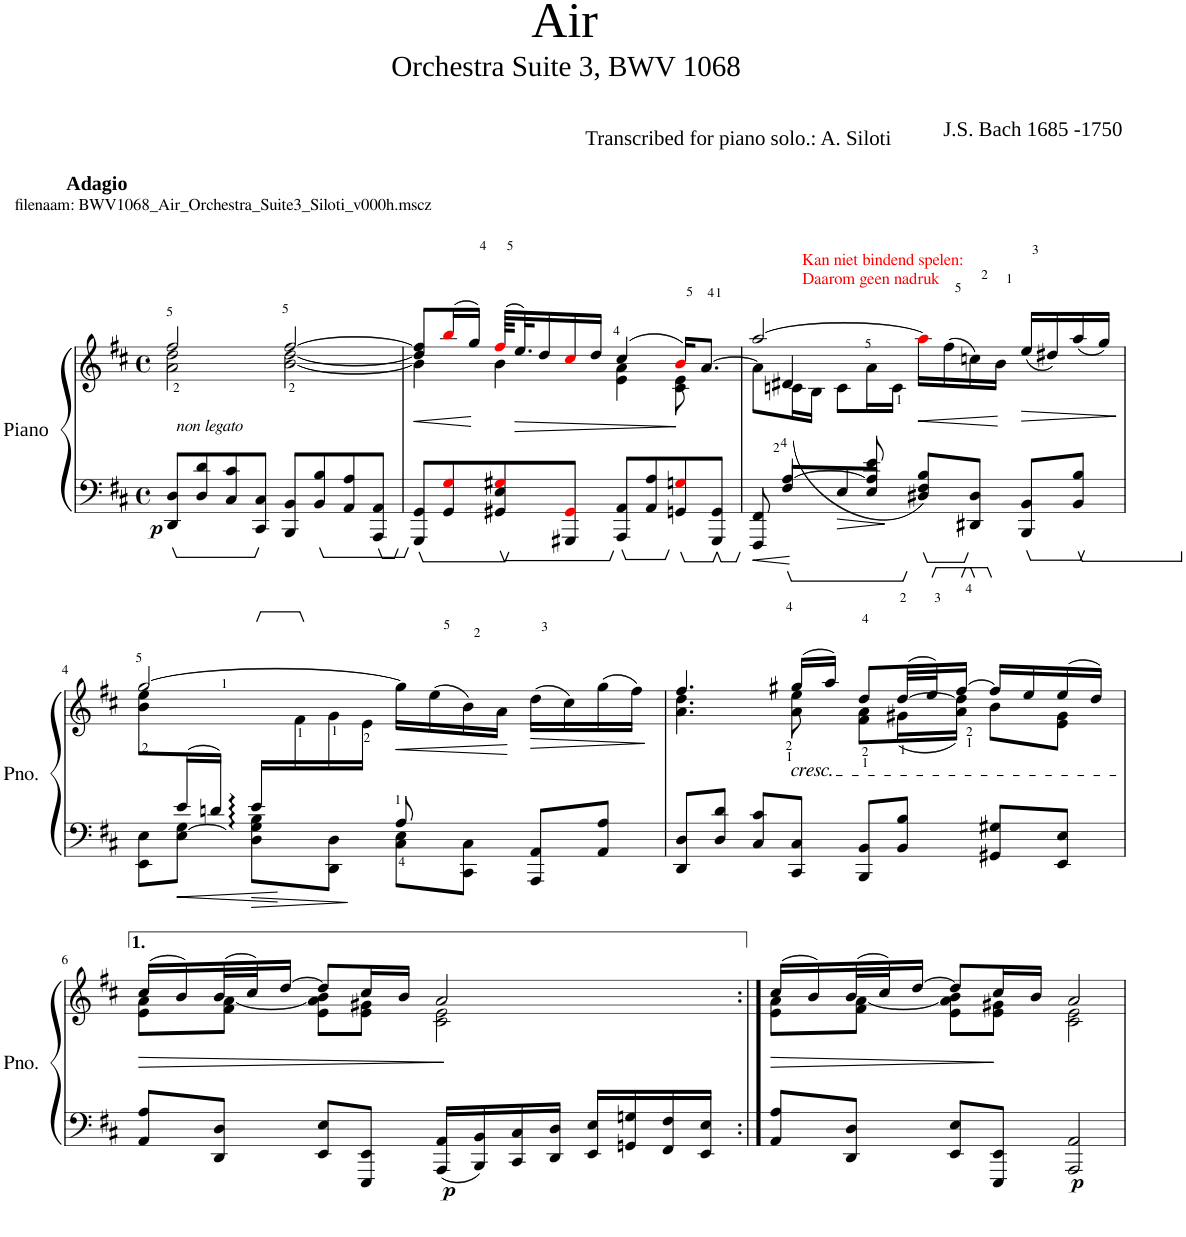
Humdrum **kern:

**kern	**kern	**dynam
*part1	*part1	*part1
*staff2	*staff1	*staff1/2
*I"Piano	*	*
*I'Pno.	*	*
*clefF4	*clefG2	*
*k[f#c#]	*k[f#c#]	*
*M4/4	*M4/4	*
*met(c)	*met(c)	*
=1	=1	=1
*	*^	*
!	!LO:TX:a:B:t=Adagio	!	!
!	!LO:TX:a:t=filenaam&colon; BWV1068_Air_Orchestra_Suite3_Siloti_v000h.mscz	!	!
!LO:TX:a:i:t=non legato	!	!	!
!	!	!	!LO:DY:b=2
8DD/ 8D/L	2a\ 2dd\	2ff#/	p
8D/ 8d/	.	.	.
8C#/ 8c#/	.	.	.
8CC#/ 8C#/J	.	.	.
8BBB/ 8BB/L	[2b\ [2dd\	[2ff#/	.
8BB/ 8B/	.	.	.
8AA/ 8A/	.	.	.
8AAA/ 8AA/J	.	.	.
=2	=2	=2	=2
!	!	!	!LO:HP:b
8GGG/ 8GG/L	8dd/] 8ff#/]L	4b\]	<
8GG/ 8Gi/	(16bbi/L	.	.
.	16gg/JJ)	.	.
8GG#X/ 8E/ 8G#Xi/	(64ff#i/KLLL	4b\	.
!	!	!	!LO:HP:b
.	32.ee/L)	.	>
.	16dd/	.	.
8GGG#X/ 8GG#i/J	16cc#i/	.	.
.	16dd/JJ	.	.
8AAA/ 8AA/L	(4cc#/	4e\ 4a\	.
8AA/ 8A/	.	.	.
8GGn/ 8Gni/	16bi/KL)	8c#\ 8e\	.
.	[8.a/J	.	.
8GGG#/ 8GG/J	.	8ryy	.
*	*v	*v	*
.	.	[ ]
=3	=3	=3
*^	*^	*
*	*	*	*^	*
8FFF#/ 8FF#/	8ryy	[2aa/	8a\L]	8ryy	.
8F#/L	[4A/	.	(16cn\L	4d#X/	.
.	.	.	16B\JJ	.	.
8E/	.	.	8c\L	.	.
8E/J	8A/] 8e/	.	16a\L	2ryy	.
.	.	.	16c\JJ	.	.
!	!	!LO:TX:a:color=#FF0000:t=Kan niet bindend spelen&colon;	!	!	!
!	!	!LO:TX:a:t=Daarom geen nadruk	!	!	!
!	!	!	!	!	!LO:HP:b
8D#X/ 8F#/ 8B/L)	2ryy	16aai\LL]	4ryy	.	<
.	.	(16ff#\	.	.	.
8DD#X/ 8D#/J	.	16ccn\)	.	.	.
.	.	16b\JJ	.	.	.
!	!	!	!	!	!LO:HP:b
8BBB/ 8BB/L	.	16ryy	(16ee/LL	.	>
.	.	16ryy	16dd#X/)	.	.
8BB/ 8B/J	.	16ryy	(16aa/	8ryy	.
.	.	16ryy	16gg/JJ)	.	.
*v	*v	*	*	*	*
*	*v	*v	*v	*
.	.	[ ]
!!LO:LB:g=z
=4	=4	=4
*^	*^	*
*	*^	*	*	*
8ryy	8EE\ 8E\L	2ryy	[2gg/	8b\ 8ee\L	.
16e/L	8E\ [8G\J	.	.	8.ryy	.
16dn/JJ	.	.	.	.	.
16e/LL	8D\ 8G\] 8B\L	.	.	.	.
2ryy	.	.	.	16f#\	.
.	8DD\ 8D\J	.	.	16g\	.
.	.	.	.	16e\JJ	.
!	!	!	!	!	!LO:HP:b
.	8C#\ 8E\L	8A/	16gg\LL]	2ryy	<
.	.	.	(16ee\	.	.
.	8CC#\ 8C#\J	4.ryy	16b\)	.	.
.	.	.	16a\JJ	.	.
!	!	!	!	!	!LO:HP:b
.	8AAA/ 8AA/L	.	(16dd\LL	.	>
8.ryy	.	.	16cc#\)	.	.
.	8AA/ 8A/J	.	(16gg\	.	.
.	.	.	16ff#\JJ)	.	.
*v	*v	*v	*	*	*
*	*v	*v	*
.	.	[ ]
=5	=5	=5
*	*^	*
8DD/ 8D/L	4.ff#/	4.a\ 4.dd\	.
8D/ 8d/J	.	.	.
8C#/ 8c#/L	.	.	.
!	!LO:TX:b:i:t=cresc.	!	!
8CC#/ 8C#/J	(16gg#X/LL	8a\ 8ee\	.
.	16aa/JJ)	.	.
8BBB/ 8BB/L	8dd/L	8f#\ 8a\L	.
8BB/ 8B/J	([32dd/LL	(16g#X\L	.
.	32ee/J)	.	.
.	[16ff#/JJ	16a\ 16dd\]JJ)	.
8GG#X/ 8G#X/L	16ff#/LL]	8b\L	.
.	16ee/	.	.
8EE/ 8E/J	(16ee/	8e\ 8g#\J	.
.	16dd/JJ)	.	.
!!LO:LB:g=z	!!
=6	=6	=6	=6
!	!	!	!LO:HP:b
8AA/ 8A/L	(16cc#/LL	8e\ 8a\L	>
.	16b/)	.	.
8DD/ 8D/J	(32b/L	8f#\ [8a\J	.
.	32cc#/J)	.	.
.	[16dd/JJ	.	.
8EE/ 8E/L	8dd/L]	8e\ 8a\] 8b\L	.
8EEE/ 8EE/J	16cc#/L	8e\ 8g#X\J	.
.	16b/JJ	.	.
!	!	!	!LO:DY:b=2
16AAA/ 16AA/LL	2a/	2c#\ 2e\	p
16BBB/ 16BB/	.	.	.
16CC#/ 16C#/	.	.	.
16DD/ 16D/JJ	.	.	.
16EE/ 16E/LL	.	.	.
16GGn/ 16Gn/	.	.	.
16FF#/ 16F#/	.	.	.
16EE/ 16E/JJ	.	.	.
*	*v	*v	*
.	.	]
=7:|!	=7:|!	=7:|!
!	!	!LO:HP:b
*	*^	*
8AA/ 8A/L	(16cc#/LL	8e\ 8a\L	>
.	16b/)	.	.
8DD/ 8D/J	(32b/L	8f#\ [8a\J	.
.	32cc#/J)	.	.
.	[16dd/JJ	.	.
8EE/ 8E/L	8dd/L]	8e\ 8a\] 8b\L	.
8EEE/ 8EE/J	16cc#/L	8e\ 8g#X\J	.
.	16b/JJ	.	.
!	!	!	!LO:DY:b=2
2AAA/ 2AA/	2a/	2c#\ 2e\	p
*	*v	*v	*
.	.	]
=	=	=
*-	*-	*-
